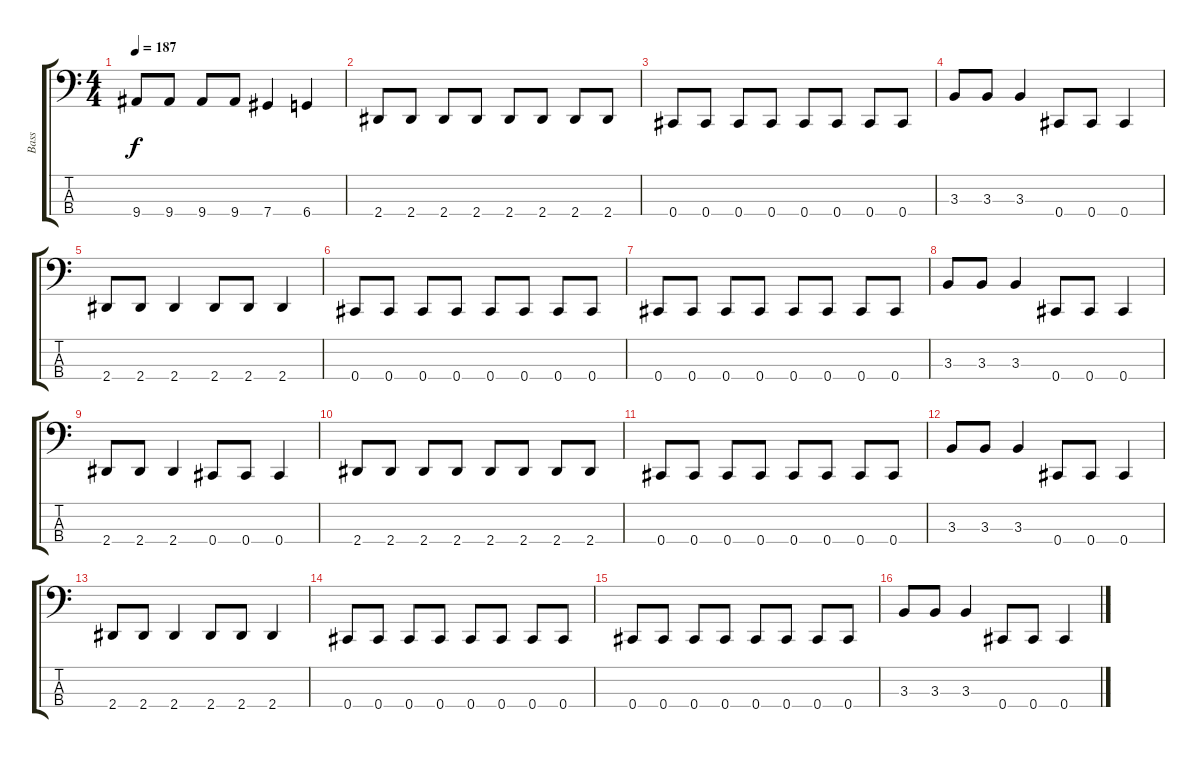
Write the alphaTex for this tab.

\track ("Bass" "Bass") {instrument electricbassfinger}
\staff {score tabs}
\tuning (Gb2 Db2 Ab1 Db1) {hide}
\ts (4 4)
\tempo 187
\clef f4
\ks c
9.4.8{dy f} 9.4.8 9.4.8 9.4.8 7.4.4 6.4.4 |
2.4.8 2.4.8 2.4.8 2.4.8 2.4.8 2.4.8 2.4.8 2.4.8 |
0.4.8 0.4.8 0.4.8 0.4.8 0.4.8 0.4.8 0.4.8 0.4.8 |
3.3.8 3.3.8 3.3.4 0.4.8 0.4.8 0.4.4 |
2.4.8 2.4.8 2.4.4 2.4.8 2.4.8 2.4.4 |
0.4.8 0.4.8 0.4.8 0.4.8 0.4.8 0.4.8 0.4.8 0.4.8 |
0.4.8 0.4.8 0.4.8 0.4.8 0.4.8 0.4.8 0.4.8 0.4.8 |
3.3.8 3.3.8 3.3.4 0.4.8 0.4.8 0.4.4 |
2.4.8 2.4.8 2.4.4 0.4.8 0.4.8 0.4.4 |
2.4.8 2.4.8 2.4.8 2.4.8 2.4.8 2.4.8 2.4.8 2.4.8 |
0.4.8 0.4.8 0.4.8 0.4.8 0.4.8 0.4.8 0.4.8 0.4.8 |
3.3.8 3.3.8 3.3.4 0.4.8 0.4.8 0.4.4 |
2.4.8 2.4.8 2.4.4 2.4.8 2.4.8 2.4.4 |
0.4.8 0.4.8 0.4.8 0.4.8 0.4.8 0.4.8 0.4.8 0.4.8 |
0.4.8 0.4.8 0.4.8 0.4.8 0.4.8 0.4.8 0.4.8 0.4.8 |
3.3.8 3.3.8 3.3.4 0.4.8 0.4.8 0.4.4
